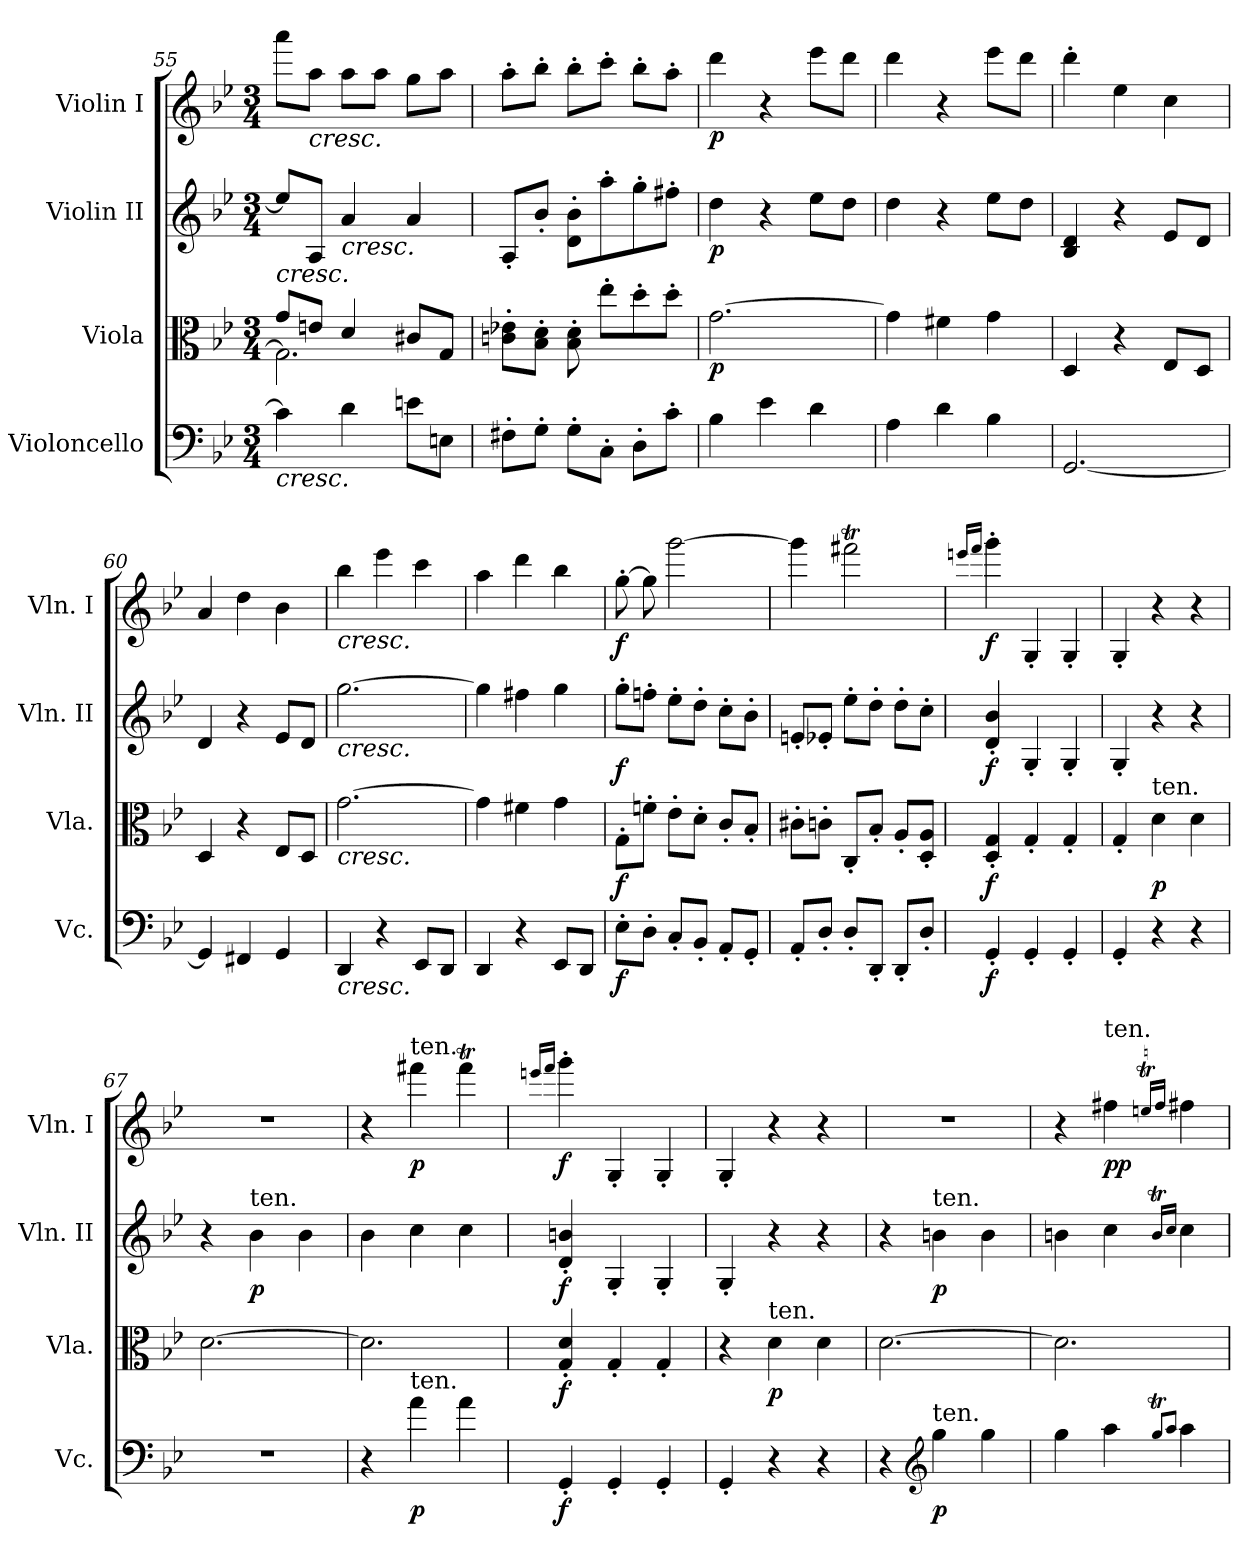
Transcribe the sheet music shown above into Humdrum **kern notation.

**kern	**dynam	**kern	**dynam	**kern	**dynam	**kern	**dynam
*part4	*part4	*part3	*part3	*part2	*part2	*part1	*part1
*staff4	*staff4	*staff3	*staff3	*staff2	*staff2	*staff1	*staff1
*I"Violoncello	*	*I"Viola	*	*I"Violin II	*	*I"Violin I	*
*I'Vc.	*	*I'Vla.	*	*I'Vln. II	*	*I'Vln. I	*
*clefF4	*	*clefC3	*	*clefG2	*	*clefG2	*
*k[b-e-]	*	*k[b-e-]	*	*k[b-e-]	*	*k[b-e-]	*
*g:	*	*g:	*	*g:	*	*g:	*
*M3/4	*	*M3/4	*	*M3/4	*	*M3/4	*
=55	=55	=55	=55	=55	=55	=55	=55
*	*	*^	*	*	*	*	*
!	!	!LO:TX:a:i:t=cresc.	!	!	!	!	!	!
!LO:TX:b:i:t=cresc.	!	!	!	!	!	!	!	!
4c#\]	.	8g/L	2.G\]	.	8ee/L]	.	8aaa\L	.
!	!	!	!	!	!	!	!LO:TX:b:i:t=cresc.	!
.	.	8en/J	.	.	8A/J	.	8aa\J	.
!	!	!	!	!	!LO:TX:b:i:t=cresc.	!	!	!
4d\	.	4d/	.	.	4a/	.	8aa\L	.
.	.	.	.	.	.	.	8aa\J	.
8en\L	.	8c#X/L	.	.	4a/	.	8gg\L	.
8En\J	.	8G/J	.	.	.	.	8aa\J	.
*	*	*v	*v	*	*	*	*	*
=56	=56	=56	=56	=56	=56	=56	=56
8F#X'\L	.	8cn\' 8e-X\'L	.	8A'/L	.	8aa'\L	.
8G'\J	.	8B-\' 8d\'J	.	8b-'/J	.	8bb-'\J	.
8G'\L	.	8B-\' 8d\'	.	8d\' 8b-\'L	.	8bb-'\L	.
8C'\J	.	8ee-'\L	.	8aa'\	.	8ccc'\J	.
8D'\L	.	8dd'\	.	8gg'\	.	8bb-'\L	.
8c'\J	.	8dd'\J	.	8ff#X'\J	.	8aa'\J	.
=57	=57	=57	=57	=57	=57	=57	=57
!	!	!	!LO:DY:b	!	!LO:DY:b	!	!LO:DY:b
4B-\	.	[2.g\	p	4dd\	p	4ddd\	p
4e-\	.	.	.	4r	.	4r	.
4d\	.	.	.	8ee-\L	.	8eee-\L	.
.	.	.	.	8dd\J	.	8ddd\J	.
=58	=58	=58	=58	=58	=58	=58	=58
4A\	.	4g\]	.	4dd\	.	4ddd\	.
4d\	.	4f#X\	.	4r	.	4r	.
4B-\	.	4g\	.	8ee-\L	.	8eee-\L	.
.	.	.	.	8dd\J	.	8ddd\J	.
!!LO:LB:g=z
=59	=59	=59	=59	=59	=59	=59	=59
[2.GG/	.	4D/	.	4B-/ 4d/	.	4ddd'\	.
.	.	4r	.	4r	.	4ee-\	.
.	.	8E-/L	.	8e-/L	.	4cc\	.
.	.	8D/J	.	8d/J	.	.	.
!!LO:PB:g=z
=60	=60	=60	=60	=60	=60	=60	=60
4GG/]	.	4D/	.	4d/	.	4a/	.
4FF#X/	.	4r	.	4r	.	4dd\	.
4GG/	.	8E-/L	.	8e-/L	.	4b-\	.
.	.	8D/J	.	8d/J	.	.	.
=61	=61	=61	=61	=61	=61	=61	=61
!	!	!	!	!	!	!LO:TX:b:i:t=cresc.	!
!	!	!	!	!LO:TX:b:i:t=cresc.	!	!	!
!	!	!LO:TX:b:i:t=cresc.	!	!	!	!	!
!LO:TX:b:i:t=cresc.	!	!	!	!	!	!	!
4DD/	.	[2.g\	.	[2.gg\	.	4bb-\	.
4r	.	.	.	.	.	4eee-\	.
8EE-/L	.	.	.	.	.	4ccc\	.
8DD/J	.	.	.	.	.	.	.
=62	=62	=62	=62	=62	=62	=62	=62
4DD/	.	4g\]	.	4gg\]	.	4aa\	.
4r	.	4f#X\	.	4ff#X\	.	4ddd\	.
8EE-/L	.	4g\	.	4gg\	.	4bb-\	.
8DD/J	.	.	.	.	.	.	.
=63	=63	=63	=63	=63	=63	=63	=63
!	!LO:DY:b	!	!LO:DY:b	!	!LO:DY:b	!	!LO:DY:b
8E-'\L	f	8G'\L	f	8gg'\L	f	[8gg'\	f
8D'\J	.	8fn'\J	.	8ffn'\J	.	8gg\]	.
8C'/L	.	8e-'\L	.	8ee-'\L	.	[2ggg\	.
8BB-'/J	.	8d'\J	.	8dd'\J	.	.	.
8AA'/L	.	8c'/L	.	8cc'\L	.	.	.
8GG'/J	.	8B-'/J	.	8b-'\J	.	.	.
=64	=64	=64	=64	=64	=64	=64	=64
8AA'/L	.	8c#X'\L	.	8en'/L	.	4ggg\]	.
8D'/J	.	8cn'\J	.	8e-X'/J	.	.	.
8D'/L	.	8C'/L	.	8ee-'\L	.	2fff#Xt\	.
8DD'/J	.	8B-'/J	.	8dd'\J	.	.	.
8DD'/L	.	8A'/L	.	8dd'\L	.	.	.
8D'/J	.	8D/' 8A/'J	.	8cc'\J	.	.	.
=65	=65	=65	=65	=65	=65	=65	=65
.	.	.	.	.	.	16qeeen/LL	.
.	.	.	.	.	.	16qfff/JJ	.
!	!LO:DY:b	!	!LO:DY:b	!	!LO:DY:b	!	!LO:DY:b
4GG'/	f	4D/' 4G/'	f	4d/' 4b-/'	f	4ggg'\	f
4GG'/	.	4G'/	.	4G'/	.	4G'/	.
4GG'/	.	4G'/	.	4G'/	.	4G'/	.
!!LO:LB:g=z
=66	=66	=66	=66	=66	=66	=66	=66
4GG'/	.	4G'/	.	4G'/	.	4G'/	.
!	!	!LO:TX:a:t=ten.	!	!	!	!	!
!	!	!	!LO:DY:b	!	!	!	!
4r	.	4d\	p	4r	.	4r	.
4r	.	4d\	.	4r	.	4r	.
=67	=67	=67	=67	=67	=67	=67	=67
2.r	.	[2.d\	.	4r	.	2.r	.
!	!	!	!	!LO:TX:a:t=ten.	!	!	!
!	!	!	!	!	!LO:DY:b	!	!
.	.	.	.	4b-\	p	.	.
.	.	.	.	4b-\	.	.	.
=68	=68	=68	=68	=68	=68	=68	=68
4r	.	2.d\]	.	4b-\	.	4r	.
!	!	!	!	!	!	!LO:TX:a:t=ten.	!
!LO:TX:a:t=ten.	!	!	!	!	!	!	!
!	!LO:DY:b	!	!	!	!	!	!LO:DY:b
4a\	p	.	.	4cc\	.	4fff#X\	p
4a\	.	.	.	4cc\	.	4fff#t\	.
=69	=69	=69	=69	=69	=69	=69	=69
.	.	.	.	.	.	16qeeen/LL	.
.	.	.	.	.	.	16qfff/JJ	.
!	!LO:DY:b	!	!LO:DY:b	!	!LO:DY:b	!	!LO:DY:b
4GG'/	f	4G/' 4d/'	f	4d/' 4bn/'	f	4ggg'\	f
4GG'/	.	4G'/	.	4G'/	.	4G'/	.
4GG'/	.	4G'/	.	4G'/	.	4G'/	.
=70	=70	=70	=70	=70	=70	=70	=70
4GG'/	.	4r	.	4G'/	.	4G'/	.
!	!	!LO:TX:a:t=ten.	!	!	!	!	!
!	!	!	!LO:DY:b	!	!	!	!
4r	.	4d\	p	4r	.	4r	.
4r	.	4d\	.	4r	.	4r	.
=71	=71	=71	=71	=71	=71	=71	=71
4r	.	[2.d\	.	4r	.	2.r	.
*clefG2	*	*	*	*	*	*	*
!	!	!	!	!LO:TX:a:t=ten.	!	!	!
!LO:TX:a:t=ten.	!	!	!	!	!	!	!
!	!LO:DY:b	!	!	!	!LO:DY:b	!	!
4gg\	p	.	.	4bn\	p	.	.
4gg\	.	.	.	4b\	.	.	.
=72	=72	=72	=72	=72	=72	=72	=72
4gg\	.	2.d\]	.	4bn\	.	4r	.
!	!	!	!	!	!	!LO:TX:a:t=ten.	!
!	!	!	!	!	!	!	!LO:DY:b
4aa\	.	.	.	4cc\	.	4ff#X\	pp
8qggT/L	.	.	.	16qbt/LL	.	16qeent/LL	.
8qaa/J	.	.	.	16qcc/JJ	.	16qff#/JJ	.
4aa\	.	.	.	4cc\	.	4ff#\	.
=	=	=	=	=	=	=	=
*-	*-	*-	*-	*-	*-	*-	*-
